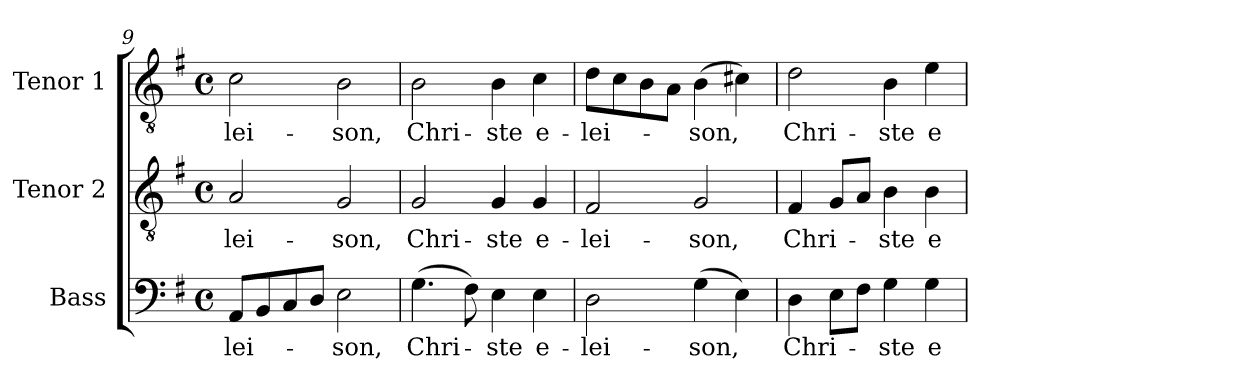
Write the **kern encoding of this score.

**kern	**text	**kern	**text	**kern	**text
*part3	*part3	*part2	*part2	*part1	*part1
*staff3	*staff3	*staff2	*staff2	*staff1	*staff1
*I"Bass	*	*I"Tenor 2	*	*I"Tenor 1	*
*I'B.	*	*I'T. 2	*	*I'T. 1	*
*clefF4	*	*clefGv2	*	*clefGv2	*
*k[f#]	*	*k[f#]	*	*k[f#]	*
*G:	*	*G:	*	*G:	*
*M4/4	*	*M4/4	*	*M4/4	*
*met(c)	*	*met(c)	*	*met(c)	*
=9	=9	=9	=9	=9	=9
!	!LO:LY:b	!	!LO:LY:b	!	!LO:LY:b
8AA/L	-lei-	2A/	-lei-	2c\	-lei-
8BB/	.	.	.	.	.
8C/	.	.	.	.	.
8D/J	.	.	.	.	.
!	!LO:LY:b	!	!LO:LY:b	!	!LO:LY:b
2E\	-son,	2G/	-son,	2B\	-son,
=10	=10	=10	=10	=10	=10
!	!LO:LY:b	!	!LO:LY:b	!	!LO:LY:b
(>4.G\	Chri-	2G/	Chri-	2B\	Chri-
8F#\)	.	.	.	.	.
!	!LO:LY:b	!	!LO:LY:b	!	!LO:LY:b
4E\	-ste	4G/	-ste	4B\	-ste
!	!LO:LY:b	!	!LO:LY:b	!	!LO:LY:b
4E\	e-	4G/	e-	4c\	e-
=11	=11	=11	=11	=11	=11
!	!LO:LY:b	!	!LO:LY:b	!	!LO:LY:b
2D\	-lei-	2F#/	-lei-	8d\L	-lei-
.	.	.	.	8c\	.
.	.	.	.	8B\	.
.	.	.	.	8A\J	.
!	!LO:LY:b	!	!LO:LY:b	!	!LO:LY:b
(>4G\	-son,	2G/	-son,	(>4B\	-son,
4E\)	.	.	.	4c#X\)	.
!!LO:LB:g=z
=12	=12	=12	=12	=12	=12
!	!LO:LY:b	!	!LO:LY:b	!	!LO:LY:b
4D\	Chri-	4F#/	Chri-	2d\	Chri-
8E\L	.	8G/L	.	.	.
8F#\J	.	8A/J	.	.	.
!	!LO:LY:b	!	!LO:LY:b	!	!LO:LY:b
4G\	-ste	4B\	-ste	4B\	-ste
!	!LO:LY:b	!	!LO:LY:b	!	!LO:LY:b
4G\	e-	4B\	e-	4e\	e-
=	=	=	=	=	=
*-	*-	*-	*-	*-	*-
